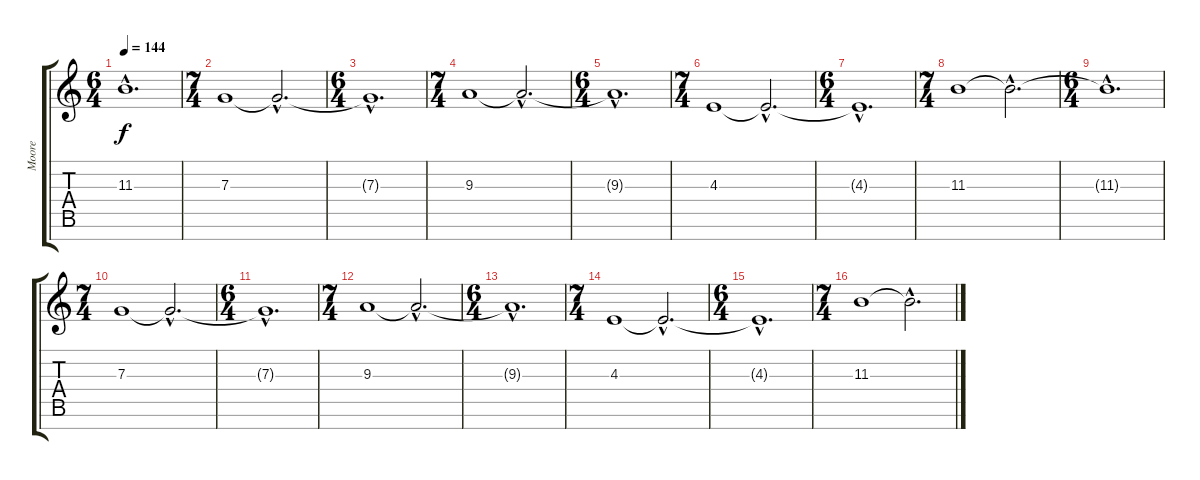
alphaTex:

\track ("Moore" "Moore") {instrument lead2sawtooth}
\staff {score tabs}
\tuning (A4 E4 C4 G3 D3 A2 E2) {hide}
\ts (6 4)
\tempo 144
\clef g2
\ks c
11.3{hac t}.1{d dy f} |
\ts (7 4)
7.3.1 7.3{hac t}.2{d} |
\ts (6 4)
7.3{hac t}.1{d} |
\ts (7 4)
9.3.1 9.3{hac t}.2{d} |
\ts (6 4)
9.3{hac t}.1{d} |
\ts (7 4)
4.3.1 4.3{hac t}.2{d} |
\ts (6 4)
4.3{hac t}.1{d} |
\ts (7 4)
11.3.1 11.3{hac t}.2{d} |
\ts (6 4)
11.3{hac t}.1{d} |
\ts (7 4)
7.3.1 7.3{hac t}.2{d} |
\ts (6 4)
7.3{hac t}.1{d} |
\ts (7 4)
9.3.1 9.3{hac t}.2{d} |
\ts (6 4)
9.3{hac t}.1{d} |
\ts (7 4)
4.3.1 4.3{hac t}.2{d} |
\ts (6 4)
4.3{hac t}.1{d} |
\ts (7 4)
11.3.1 11.3{hac t}.2{d}
